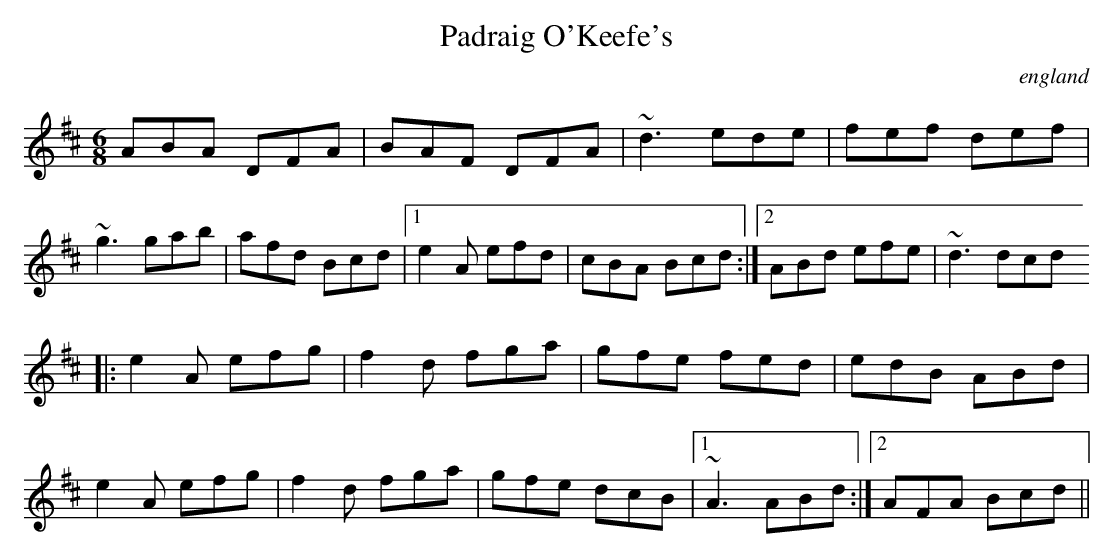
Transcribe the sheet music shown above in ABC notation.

X:1
T:Padraig O'Keefe's
O:england
M:6/8
L:1/8
K:D
ABA DFA|BAF DFA|~d3 ede|fef def|
~g3 gab|afd Bcd|1 e2A efd|cBA Bcd:|2 ABd efe|~d3 dcd
|:e2A efg|f2d fga|gfe fed|edB ABd|
e2A efg|f2d fga|gfe dcB|1 ~A3 ABd:|2 AFA Bcd||
